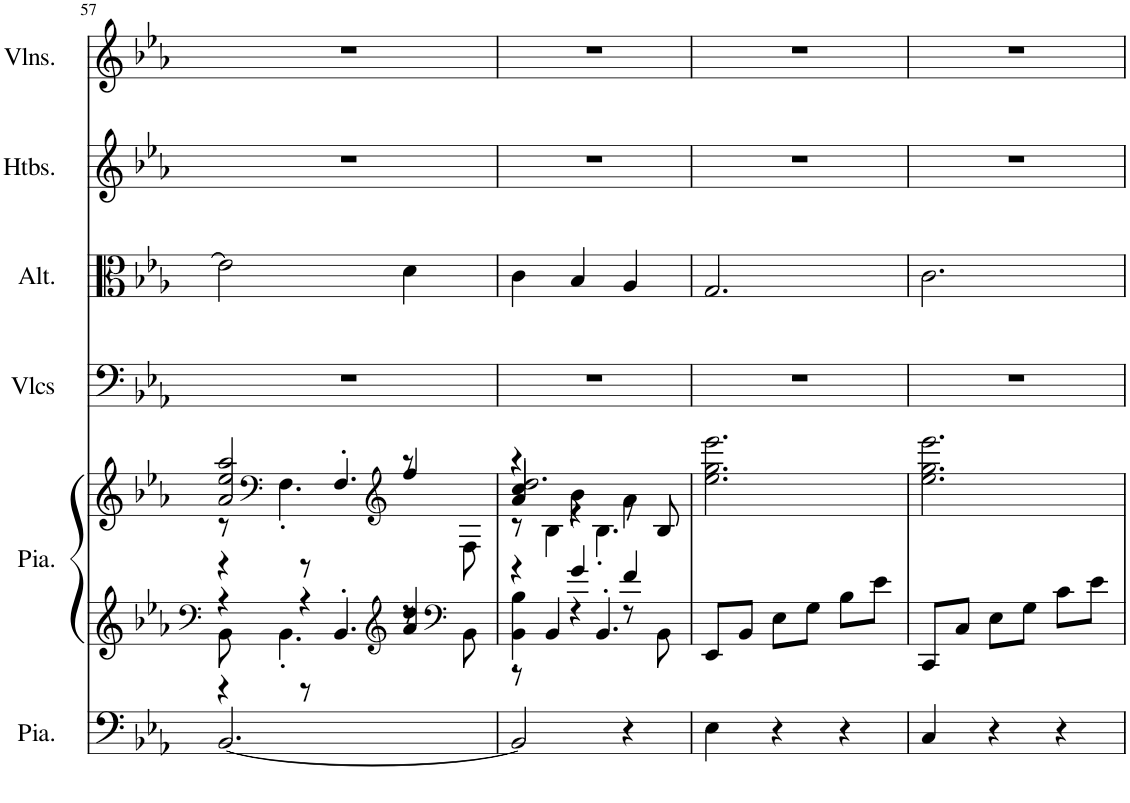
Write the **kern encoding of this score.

**kern	**kern	**kern	**kern	**kern	**kern	**kern
*part6	*part5	*part5	*part4	*part3	*part2	*part1
*staff7	*staff6	*staff5	*staff4	*staff3	*staff2	*staff1
*I"Piano, Pedals	*I"Piano, Organ	*	*I"Violoncelles, Bass	*I"Altos, Tenor	*I"Hautbois, Alto	*I"Violons, Soprano
*I'Pia.	*I'Pia.	*	*I'Vlcs	*I'Alt.	*I'Htbs.	*I'Vlns.
!!LO:PB:g=z
*clefF4	*clefF4	*clefG2	*clefF4	*clefC3	*clefG2	*clefG2
*k[b-e-a-]	*k[b-e-a-]	*k[b-e-a-]	*k[b-e-a-]	*k[b-e-a-]	*k[b-e-a-]	*k[b-e-a-]
*M3/4	*M3/4	*M3/4	*M3/4	*M3/4	*M3/4	*M3/4
=57	=57	=57	=57	=57	=57	=57
*	*^	*^	*	*	*	*
*	*	*^	*	*^	*	*	*	*
[2.BB-/	4r	8BB-\	4r	2a-/ 2ee-/ 2aa-/	8r	4r	2.r	2e-\]	2.r	2.r
*	*	*	*	*clefF4	*	*	*	*	*	*
.	.	4.BB-'\	.	.	4.F'\	.	.	.	.	.
.	4r	.	8r	.	.	8r	.	.	.	.
.	.	.	4.BB-'/	.	.	4.F'/	.	.	.	.
*	*clefG2	*	*	*clefG2	*	*	*	*	*	*
.	4a-/ 4dd/	8r	.	4ff/	8r	.	.	4d\	.	.
*	*clefF4	*	*	*	*	*	*	*	*	*
.	.	8BB-\	.	.	8F\	.	.	.	.	.
=58	=58	=58	=58	=58	=58	=58	=58	=58	=58	=58
*	*	*	*	*	*	*^	*	*	*	*
2BB-/]	4r	4BB-\' 4B-\'	8r	2.dd/	4r	4a-/ 4cc/	8r	2.r	4c\	2.r	2.r
.	.	.	4BB-/	.	.	.	4B-\	.	.	.	.
.	4g/	4r	.	.	4b-\	4r	.	.	4B-/	.	.
.	.	.	4.BB-'/	.	.	.	4.B-'\	.	.	.	.
4r	4f/	8r	.	.	4a-\	8r	.	.	4A-/	.	.
.	.	8BB-\	.	.	.	8B-/	.	.	.	.	.
*	*v	*v	*v	*	*	*	*	*	*	*	*
*	*	*v	*v	*v	*v	*	*	*	*
=59	=59	=59	=59	=59	=59	=59
4E-\	8EE-/L	2.ee-\ 2.gg\ 2.eee-\	2.r	2.G/	2.r	2.r
.	8BB-/J	.	.	.	.	.
4r	8E-\L	.	.	.	.	.
.	8G\J	.	.	.	.	.
4r	8B-\L	.	.	.	.	.
.	8e-\J	.	.	.	.	.
=60	=60	=60	=60	=60	=60	=60
4C/	8CC/L	2.ee-\ 2.gg\ 2.eee-\	2.r	2.c\	2.r	2.r
.	8C/J	.	.	.	.	.
4r	8E-\L	.	.	.	.	.
.	8G\J	.	.	.	.	.
4r	8c\L	.	.	.	.	.
.	8e-\J	.	.	.	.	.
=	=	=	=	=	=	=
*-	*-	*-	*-	*-	*-	*-
